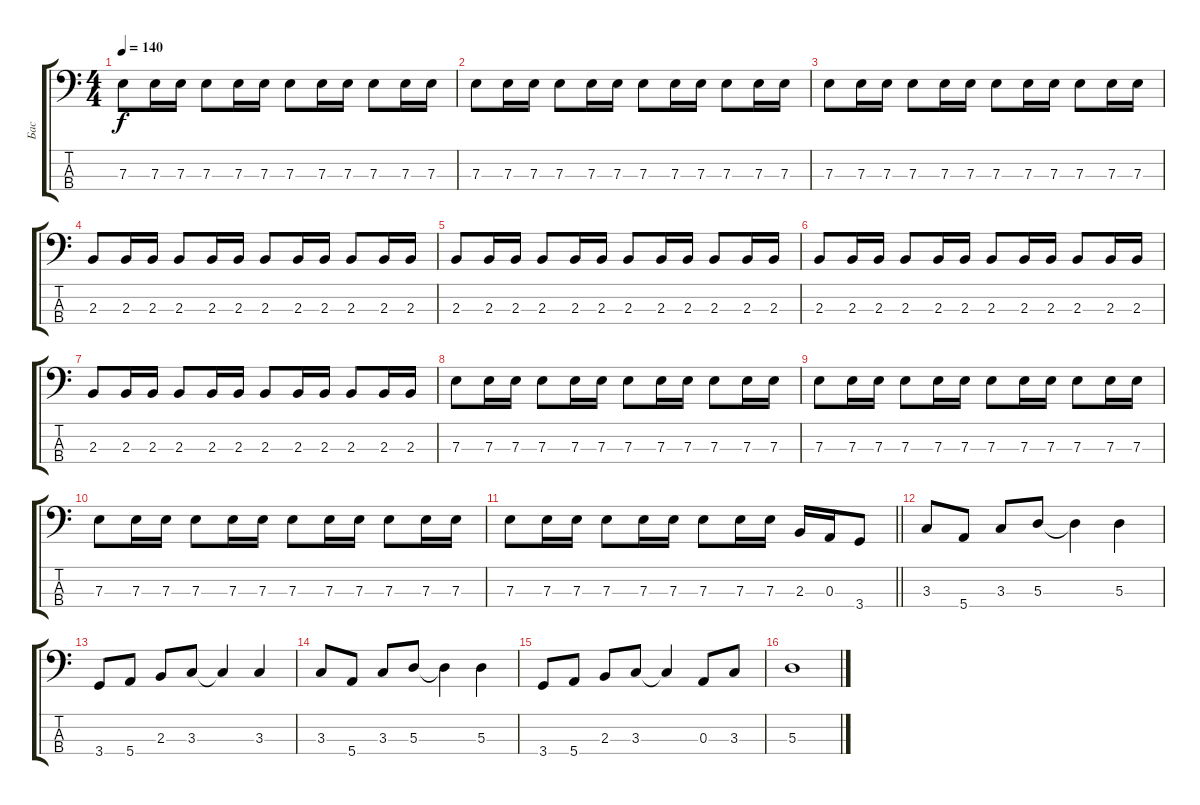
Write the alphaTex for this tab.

\track ("Бас" "Бас") {instrument electricbassfinger}
\staff {score tabs}
\tuning (G2 D2 A1 E1) {hide}
\ts (4 4)
\tempo 140
\clef f4
\ks c
7.3.8{dy f} 7.3.16 7.3.16 7.3.8 7.3.16 7.3.16 7.3.8 7.3.16 7.3.16 7.3.8 7.3.16 7.3.16 |
7.3.8 7.3.16 7.3.16 7.3.8 7.3.16 7.3.16 7.3.8 7.3.16 7.3.16 7.3.8 7.3.16 7.3.16 |
7.3.8 7.3.16 7.3.16 7.3.8 7.3.16 7.3.16 7.3.8 7.3.16 7.3.16 7.3.8 7.3.16 7.3.16 |
2.3.8 2.3.16 2.3.16 2.3.8 2.3.16 2.3.16 2.3.8 2.3.16 2.3.16 2.3.8 2.3.16 2.3.16 |
2.3.8 2.3.16 2.3.16 2.3.8 2.3.16 2.3.16 2.3.8 2.3.16 2.3.16 2.3.8 2.3.16 2.3.16 |
2.3.8 2.3.16 2.3.16 2.3.8 2.3.16 2.3.16 2.3.8 2.3.16 2.3.16 2.3.8 2.3.16 2.3.16 |
2.3.8 2.3.16 2.3.16 2.3.8 2.3.16 2.3.16 2.3.8 2.3.16 2.3.16 2.3.8 2.3.16 2.3.16 |
7.3.8 7.3.16 7.3.16 7.3.8 7.3.16 7.3.16 7.3.8 7.3.16 7.3.16 7.3.8 7.3.16 7.3.16 |
7.3.8 7.3.16 7.3.16 7.3.8 7.3.16 7.3.16 7.3.8 7.3.16 7.3.16 7.3.8 7.3.16 7.3.16 |
7.3.8 7.3.16 7.3.16 7.3.8 7.3.16 7.3.16 7.3.8 7.3.16 7.3.16 7.3.8 7.3.16 7.3.16 |
\barLineRight lightlight
7.3.8 7.3.16 7.3.16 7.3.8 7.3.16 7.3.16 7.3.8 7.3.16 7.3.16 2.3.16 0.3.16 3.4.8 |
3.3.8 5.4.8 3.3.8 5.3.8 5.3{t}.4 5.3.4 |
3.4.8 5.4.8 2.3.8 3.3.8 3.3{t}.4 3.3.4 |
3.3.8 5.4.8 3.3.8 5.3.8 5.3{t}.4 5.3.4 |
3.4.8 5.4.8 2.3.8 3.3.8 3.3{t}.4 0.3.8 3.3.8 |
5.3.1
